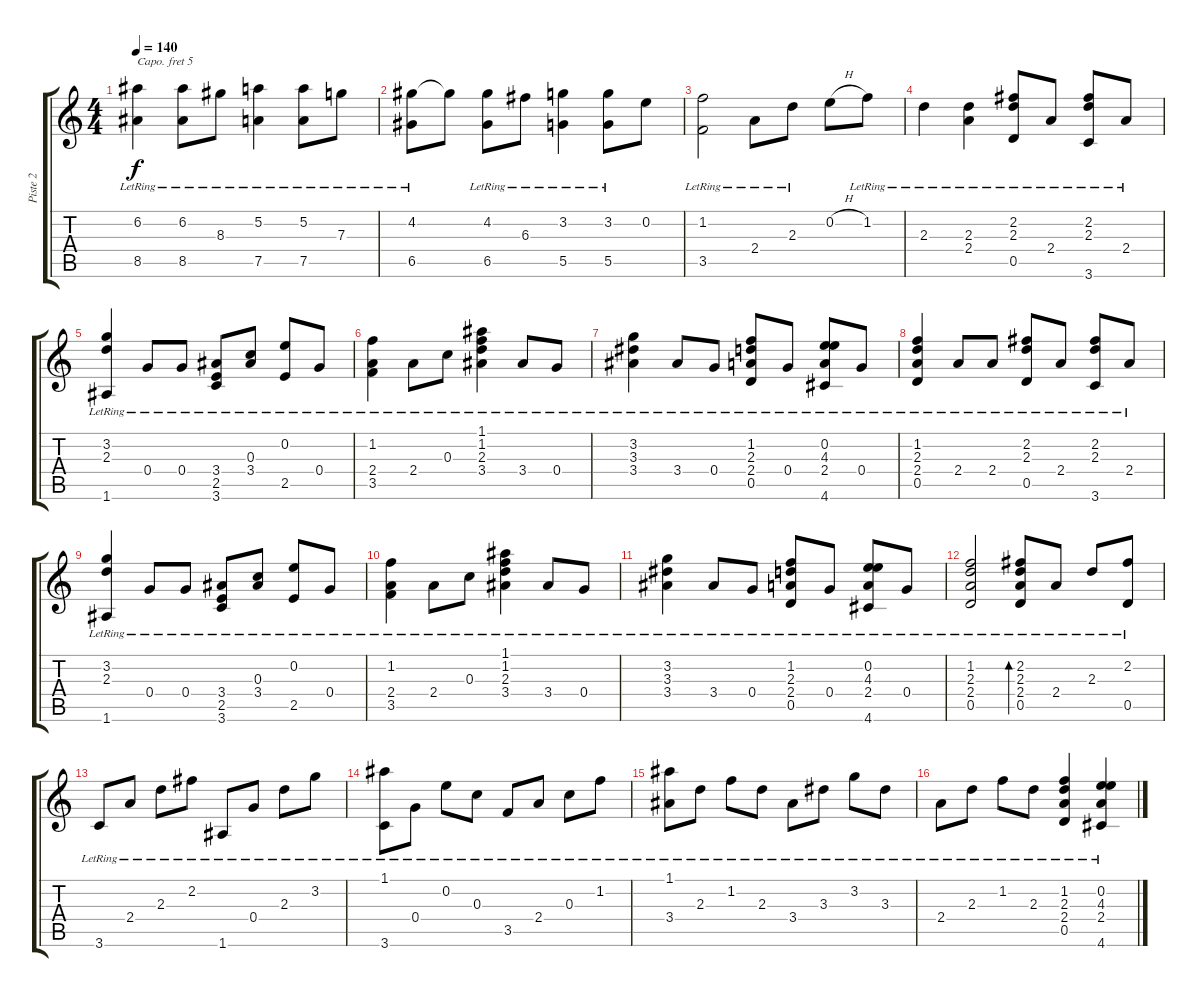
\track ("Piste 2" "Piste 2") {instrument acousticguitarsteel}
\staff {score tabs}
\capo 5
\tuning (E4 B3 G3 D3 A2 E2) {hide}
\ts (4 4)
\tempo 140
\clef g2
\ks c
(6.2{lr} 8.5{lr}).4{dy f instrument acousticguitarsteel} (6.2{lr} 8.5{lr}).8 8.3{lr}.8 (5.2{lr} 7.5{lr}).4 (5.2{lr} 7.5{lr}).8 7.3{lr}.8 |
(4.2{lr} 6.5{lr}).8 4.2{t}.8 (4.2{lr} 6.5{lr}).8 6.3{lr}.8 (3.2{lr} 5.5{lr}).4 (3.2{lr} 5.5{lr}).8 0.2.8 |
(1.2{lr} 3.5{lr}).2 2.4{lr}.8 2.3{lr}.8 0.2{h}.8 1.2{lr}.8 |
2.3{lr}.4 (2.3{lr} 2.4{lr}).4 (2.2{lr} 2.3{lr} 0.5{lr}).8 2.4{lr}.8 (2.2{lr} 2.3{lr} 3.6{lr}).8 2.4{lr}.8 |
(3.2{lr} 2.3{lr} 1.6{lr}).4 0.4{lr}.8 0.4{lr}.8 (3.4{lr} 2.5{lr} 3.6{lr}).8 (0.3{lr} 3.4{lr}).8 (0.2{lr} 2.5{lr}).8 0.4{lr}.8 |
(1.2{lr} 2.4{lr} 3.5{lr}).4 2.4{lr}.8 0.3{lr}.8 (1.1{lr} 1.2{lr} 2.3{lr} 3.4{lr}).4 3.4{lr}.8 0.4{lr}.8 |
(3.2{lr} 3.3{lr} 3.4{lr}).4 3.4{lr}.8 0.4{lr}.8 (1.2{lr} 2.3{lr} 2.4{lr} 0.5{lr}).8 0.4{lr}.8 (0.2{lr} 4.3{lr} 2.4{lr} 4.6{lr}).8 0.4{lr}.8 |
(1.2{lr} 2.3{lr} 2.4{lr} 0.5{lr}).4 2.4{lr}.8 2.4{lr}.8 (2.2{lr} 2.3{lr} 0.5{lr}).8 2.4{lr}.8 (2.2{lr} 2.3{lr} 3.6{lr}).8 2.4{lr}.8 |
(3.2{lr} 2.3{lr} 1.6{lr}).4 0.4{lr}.8 0.4{lr}.8 (3.4{lr} 2.5{lr} 3.6{lr}).8 (0.3{lr} 3.4{lr}).8 (0.2{lr} 2.5{lr}).8 0.4{lr}.8 |
(1.2{lr} 2.4{lr} 3.5{lr}).4 2.4{lr}.8 0.3{lr}.8 (1.1{lr} 1.2{lr} 2.3{lr} 3.4{lr}).4 3.4{lr}.8 0.4{lr}.8 |
(3.2{lr} 3.3{lr} 3.4{lr}).4 3.4{lr}.8 0.4{lr}.8 (1.2{lr} 2.3{lr} 2.4{lr} 0.5{lr}).8 0.4{lr}.8 (0.2{lr} 4.3{lr} 2.4{lr} 4.6{lr}).8 0.4{lr}.8 |
(1.2{lr} 2.3{lr} 2.4{lr} 0.5{lr}).2 (2.2{lr} 2.3{lr} 2.4{lr} 0.5{lr}).8{bd 240} 2.4{lr}.8 2.3{lr}.8 (2.2{lr} 0.5{lr}).8 |
3.6{lr}.8 2.4{lr}.8 2.3{lr}.8 2.2{lr}.8 1.6{lr}.8 0.4{lr}.8 2.3{lr}.8 3.2{lr}.8 |
(1.1{lr} 3.6{lr}).8 0.4{lr}.8 0.2{lr}.8 0.3{lr}.8 3.5{lr}.8 2.4{lr}.8 0.3{lr}.8 1.2{lr}.8 |
(1.1{lr} 3.4{lr}).8 2.3{lr}.8 1.2{lr}.8 2.3{lr}.8 3.4{lr}.8 3.3{lr}.8 3.2{lr}.8 3.3{lr}.8 |
2.4{lr}.8 2.3{lr}.8 1.2{lr}.8 2.3{lr}.8 (1.2{lr} 2.3{lr} 2.4{lr} 0.5{lr}).4 (0.2{lr} 4.3{lr} 2.4{lr} 4.6{lr}).4
